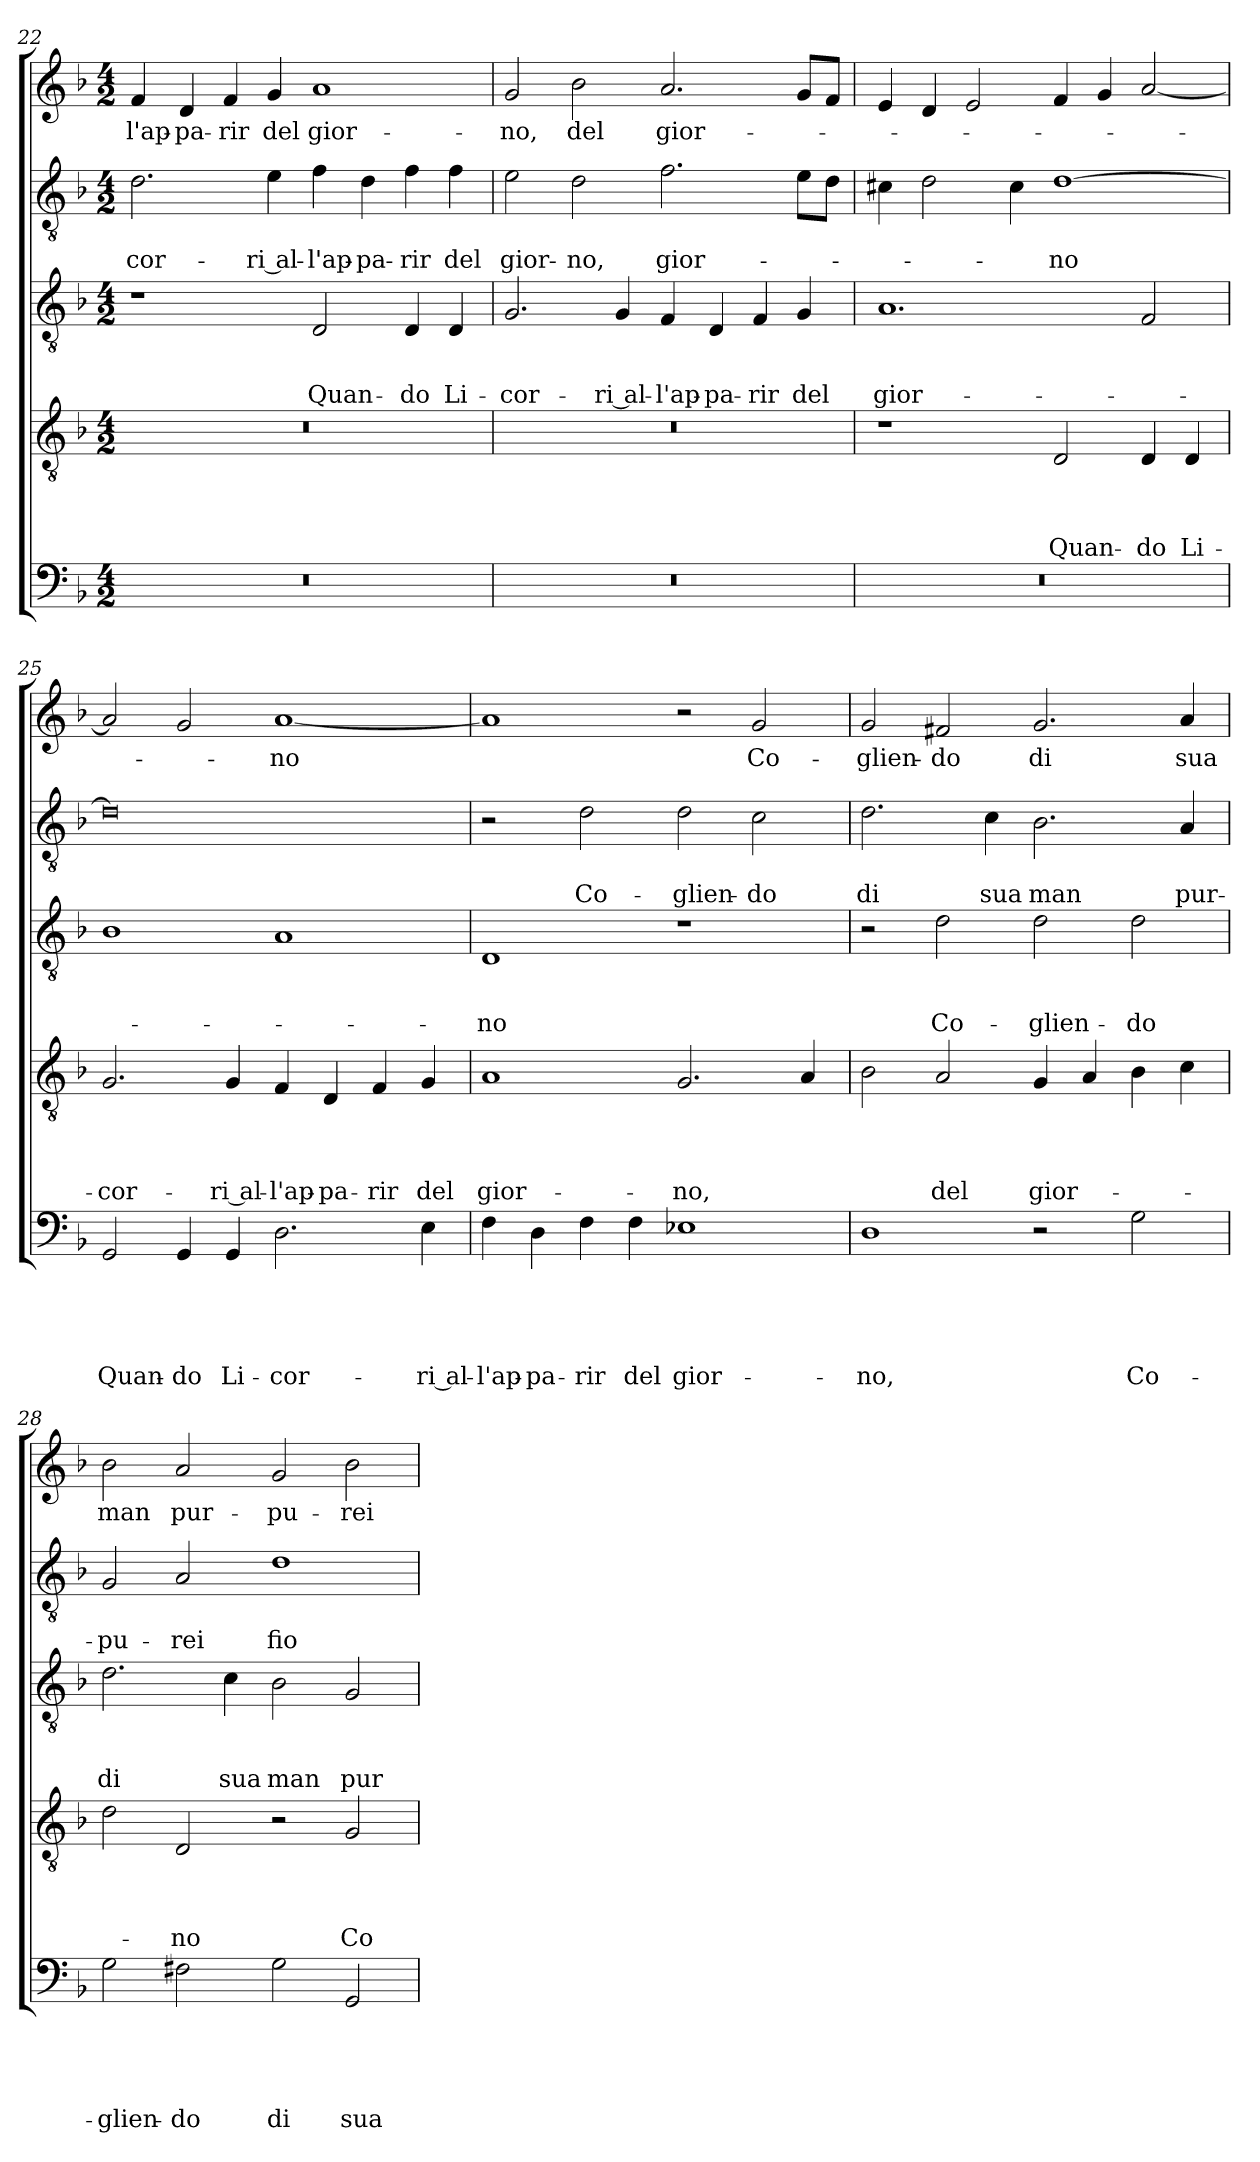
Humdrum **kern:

**kern	**text	**text	**text	**text	**text	**kern	**text	**text	**text	**text	**kern	**text	**text	**text	**kern	**text	**text	**kern	**text
*part5	*part5	*part5	*part5	*part5	*part5	*part4	*part4	*part4	*part4	*part4	*part3	*part3	*part3	*part3	*part2	*part2	*part2	*part1	*part1
*staff5	*staff5	*staff5	*staff5	*staff5	*staff5	*staff4	*staff4	*staff4	*staff4	*staff4	*staff3	*staff3	*staff3	*staff3	*staff2	*staff2	*staff2	*staff1	*staff1
*clefF4	*	*	*	*	*	*clefGv2	*	*	*	*	*clefGv2	*	*	*	*clefGv2	*	*	*clefG2	*
*k[b-]	*	*	*	*	*	*k[b-]	*	*	*	*	*k[b-]	*	*	*	*k[b-]	*	*	*k[b-]	*
*d:	*	*	*	*	*	*d:	*	*	*	*	*d:	*	*	*	*d:	*	*	*d:	*
*M4/2	*	*	*	*	*	*M4/2	*	*	*	*	*M4/2	*	*	*	*M4/2	*	*	*M4/2	*
=22	=22	=22	=22	=22	=22	=22	=22	=22	=22	=22	=22	=22	=22	=22	=22	=22	=22	=22	=22
!	!	!	!	!	!	!	!	!	!	!	!	!	!	!	!	!	!LO:LY:b	!	!LO:LY:b
0r	.	.	.	.	.	0r	.	.	.	.	1r	.	.	.	2.d\	.	-cor-	4f/	-l'ap-
!	!	!	!	!	!	!	!	!	!	!	!	!	!	!	!	!	!	!	!LO:LY:b
.	.	.	.	.	.	.	.	.	.	.	.	.	.	.	.	.	.	4d/	-pa-
!	!	!	!	!	!	!	!	!	!	!	!	!	!	!	!	!	!	!	!LO:LY:b
.	.	.	.	.	.	.	.	.	.	.	.	.	.	.	.	.	.	4f/	-rir
!	!	!	!	!	!	!	!	!	!	!	!	!	!	!	!	!	!LO:LY:b	!	!LO:LY:b
.	.	.	.	.	.	.	.	.	.	.	.	.	.	.	4e\	.	-ri al-	4g/	del
!	!	!	!	!	!	!	!	!	!	!	!	!	!	!LO:LY:b	!	!	!LO:LY:b	!	!LO:LY:b
.	.	.	.	.	.	.	.	.	.	.	2D/	.	.	Quan-	4f\	.	-l'ap-	1a	gior-
!	!	!	!	!	!	!	!	!	!	!	!	!	!	!	!	!	!LO:LY:b	!	!
.	.	.	.	.	.	.	.	.	.	.	.	.	.	.	4d\	.	-pa-	.	.
!	!	!	!	!	!	!	!	!	!	!	!	!	!	!LO:LY:b	!	!	!LO:LY:b	!	!
.	.	.	.	.	.	.	.	.	.	.	4D/	.	.	-do	4f\	.	-rir	.	.
!	!	!	!	!	!	!	!	!	!	!	!	!	!	!LO:LY:b	!	!	!LO:LY:b	!	!
.	.	.	.	.	.	.	.	.	.	.	4D/	.	.	Li-	4f\	.	del	.	.
=23	=23	=23	=23	=23	=23	=23	=23	=23	=23	=23	=23	=23	=23	=23	=23	=23	=23	=23	=23
!	!	!	!	!	!	!	!	!	!	!	!	!	!	!LO:LY:b	!	!	!LO:LY:b	!	!LO:LY:b
0r	.	.	.	.	.	0r	.	.	.	.	2.G/	.	.	-cor-	2e\	.	gior-	2g/	-no,
!	!	!	!	!	!	!	!	!	!	!	!	!	!	!	!	!	!LO:LY:b	!	!LO:LY:b
.	.	.	.	.	.	.	.	.	.	.	.	.	.	.	2d\	.	-no,	2b-\	del
!	!	!	!	!	!	!	!	!	!	!	!	!	!	!LO:LY:b	!	!	!	!	!
.	.	.	.	.	.	.	.	.	.	.	4G/	.	.	-ri al-	.	.	.	.	.
!	!	!	!	!	!	!	!	!	!	!	!	!	!	!LO:LY:b	!	!	!LO:LY:b	!	!LO:LY:b
.	.	.	.	.	.	.	.	.	.	.	4F/	.	.	-l'ap-	2.f\	.	gior-	2.a/	gior-
!	!	!	!	!	!	!	!	!	!	!	!	!	!	!LO:LY:b	!	!	!	!	!
.	.	.	.	.	.	.	.	.	.	.	4D/	.	.	-pa-	.	.	.	.	.
!	!	!	!	!	!	!	!	!	!	!	!	!	!	!LO:LY:b	!	!	!	!	!
.	.	.	.	.	.	.	.	.	.	.	4F/	.	.	-rir	.	.	.	.	.
!	!	!	!	!	!	!	!	!	!	!	!	!	!	!LO:LY:b	!	!	!	!	!
.	.	.	.	.	.	.	.	.	.	.	4G/	.	.	del	8e\L	.	.	8g/L	.
.	.	.	.	.	.	.	.	.	.	.	.	.	.	.	8d\J	.	.	8f/J	.
=24	=24	=24	=24	=24	=24	=24	=24	=24	=24	=24	=24	=24	=24	=24	=24	=24	=24	=24	=24
!	!	!	!	!	!	!	!	!	!	!	!	!	!	!LO:LY:b	!	!	!	!	!
0r	.	.	.	.	.	1r	.	.	.	.	1.A	.	.	gior-	4c#X\	.	.	4e/	.
.	.	.	.	.	.	.	.	.	.	.	.	.	.	.	2d\	.	.	4d/	.
.	.	.	.	.	.	.	.	.	.	.	.	.	.	.	.	.	.	2e/	.
.	.	.	.	.	.	.	.	.	.	.	.	.	.	.	4c#\	.	.	.	.
!	!	!	!	!	!	!	!	!	!	!LO:LY:b	!	!	!	!	!	!	!LO:LY:b	!	!
.	.	.	.	.	.	2D/	.	.	.	Quan-	.	.	.	.	[1d	.	-no	4f/	.
.	.	.	.	.	.	.	.	.	.	.	.	.	.	.	.	.	.	4g/	.
!	!	!	!	!	!	!	!	!	!	!LO:LY:b	!	!	!	!	!	!	!	!	!
.	.	.	.	.	.	4D/	.	.	.	-do	2F/	.	.	.	.	.	.	[2a/	.
!	!	!	!	!	!	!	!	!	!	!LO:LY:b	!	!	!	!	!	!	!	!	!
.	.	.	.	.	.	4D/	.	.	.	Li-	.	.	.	.	.	.	.	.	.
!!LO:LB:g=z
=25	=25	=25	=25	=25	=25	=25	=25	=25	=25	=25	=25	=25	=25	=25	=25	=25	=25	=25	=25
!	!	!	!	!	!LO:LY:b	!	!	!	!	!LO:LY:b	!	!	!	!	!	!	!	!	!
2GG/	.	.	.	.	Quan-	2.G/	.	.	.	-cor-	1B-	.	.	.	0d]	.	.	2a/]	.
!	!	!	!	!	!LO:LY:b	!	!	!	!	!	!	!	!	!	!	!	!	!	!
4GG/	.	.	.	.	-do	.	.	.	.	.	.	.	.	.	.	.	.	2g/	.
!	!	!	!	!	!LO:LY:b	!	!	!	!	!LO:LY:b	!	!	!	!	!	!	!	!	!
4GG/	.	.	.	.	Li-	4G/	.	.	.	-ri al-	.	.	.	.	.	.	.	.	.
!	!	!	!	!	!LO:LY:b	!	!	!	!	!LO:LY:b	!	!	!	!	!	!	!	!	!LO:LY:b
2.D\	.	.	.	.	-cor-	4F/	.	.	.	-l'ap-	1A	.	.	.	.	.	.	[1a	-no
!	!	!	!	!	!	!	!	!	!	!LO:LY:b	!	!	!	!	!	!	!	!	!
.	.	.	.	.	.	4D/	.	.	.	-pa-	.	.	.	.	.	.	.	.	.
!	!	!	!	!	!	!	!	!	!	!LO:LY:b	!	!	!	!	!	!	!	!	!
.	.	.	.	.	.	4F/	.	.	.	-rir	.	.	.	.	.	.	.	.	.
!	!	!	!	!	!LO:LY:b	!	!	!	!	!LO:LY:b	!	!	!	!	!	!	!	!	!
4E\	.	.	.	.	-ri al-	4G/	.	.	.	del	.	.	.	.	.	.	.	.	.
=26	=26	=26	=26	=26	=26	=26	=26	=26	=26	=26	=26	=26	=26	=26	=26	=26	=26	=26	=26
!	!	!	!	!	!LO:LY:b	!	!	!	!	!LO:LY:b	!	!	!	!LO:LY:b	!	!	!	!	!
4F\	.	.	.	.	-l'ap-	1A	.	.	.	gior-	1D	.	.	-no	2r	.	.	1a]	.
!	!	!	!	!	!LO:LY:b	!	!	!	!	!	!	!	!	!	!	!	!	!	!
4D\	.	.	.	.	-pa-	.	.	.	.	.	.	.	.	.	.	.	.	.	.
!	!	!	!	!	!LO:LY:b	!	!	!	!	!	!	!	!	!	!	!	!LO:LY:b	!	!
4F\	.	.	.	.	-rir	.	.	.	.	.	.	.	.	.	2d\	.	Co-	.	.
!	!	!	!	!	!LO:LY:b	!	!	!	!	!	!	!	!	!	!	!	!	!	!
4F\	.	.	.	.	del	.	.	.	.	.	.	.	.	.	.	.	.	.	.
!	!	!	!	!	!LO:LY:b	!	!	!	!	!LO:LY:b	!	!	!	!	!	!	!LO:LY:b	!	!
1E-X	.	.	.	.	gior-	2.G/	.	.	.	-no,	1r	.	.	.	2d\	.	-glien-	2r	.
!	!	!	!	!	!	!	!	!	!	!	!	!	!	!	!	!	!LO:LY:b	!	!LO:LY:b
.	.	.	.	.	.	.	.	.	.	.	.	.	.	.	2c\	.	-do	2g/	Co-
.	.	.	.	.	.	4A/	.	.	.	.	.	.	.	.	.	.	.	.	.
=27	=27	=27	=27	=27	=27	=27	=27	=27	=27	=27	=27	=27	=27	=27	=27	=27	=27	=27	=27
!	!	!	!	!	!LO:LY:b	!	!	!	!	!	!	!	!	!	!	!	!LO:LY:b	!	!LO:LY:b
1D	.	.	.	.	-no,	2B-\	.	.	.	.	2r	.	.	.	2.d\	.	di	2g/	-glien-
!	!	!	!	!	!	!	!	!	!	!LO:LY:b	!	!	!	!LO:LY:b	!	!	!	!	!LO:LY:b
.	.	.	.	.	.	2A/	.	.	.	del	2d\	.	.	Co-	.	.	.	2f#X/	-do
!	!	!	!	!	!	!	!	!	!	!	!	!	!	!	!	!	!LO:LY:b	!	!
.	.	.	.	.	.	.	.	.	.	.	.	.	.	.	4c\	.	sua	.	.
!	!	!	!	!	!	!	!	!	!	!LO:LY:b	!	!	!	!LO:LY:b	!	!	!LO:LY:b	!	!LO:LY:b
2r	.	.	.	.	.	4G/	.	.	.	gior-	2d\	.	.	-glien-	2.B-\	.	man	2.g/	di
.	.	.	.	.	.	4A/	.	.	.	.	.	.	.	.	.	.	.	.	.
!	!	!	!	!	!LO:LY:b	!	!	!	!	!	!	!	!	!LO:LY:b	!	!	!	!	!
2G\	.	.	.	.	Co-	4B-\	.	.	.	.	2d\	.	.	-do	.	.	.	.	.
!	!	!	!	!	!	!	!	!	!	!	!	!	!	!	!	!	!LO:LY:b	!	!LO:LY:b
.	.	.	.	.	.	4c\	.	.	.	.	.	.	.	.	4A/	.	pur-	4a/	sua
=28	=28	=28	=28	=28	=28	=28	=28	=28	=28	=28	=28	=28	=28	=28	=28	=28	=28	=28	=28
!	!	!	!	!	!LO:LY:b	!	!	!	!	!	!	!	!	!LO:LY:b	!	!	!LO:LY:b	!	!LO:LY:b
2G\	.	.	.	.	-glien-	2d\	.	.	.	.	2.d\	.	.	di	2G/	.	-pu-	2b-\	man
!	!	!	!	!	!LO:LY:b	!	!	!	!	!LO:LY:b	!	!	!	!	!	!	!LO:LY:b	!	!LO:LY:b
2F#X\	.	.	.	.	-do	2D/	.	.	.	-no	.	.	.	.	2A/	.	-rei	2a/	pur-
!	!	!	!	!	!	!	!	!	!	!	!	!	!	!LO:LY:b	!	!	!	!	!
.	.	.	.	.	.	.	.	.	.	.	4c\	.	.	sua	.	.	.	.	.
!	!	!	!	!	!LO:LY:b	!	!	!	!	!	!	!	!	!LO:LY:b	!	!	!LO:LY:b	!	!LO:LY:b
2G\	.	.	.	.	di	2r	.	.	.	.	2B-\	.	.	man	1d	.	fio-	2g/	-pu-
!	!	!	!	!	!LO:LY:b	!	!	!	!	!LO:LY:b	!	!	!	!LO:LY:b	!	!	!	!	!LO:LY:b
2GG/	.	.	.	.	sua	2G/	.	.	.	Co-	2G/	.	.	pur-	.	.	.	2b-\	-rei
=	=	=	=	=	=	=	=	=	=	=	=	=	=	=	=	=	=	=	=
*-	*-	*-	*-	*-	*-	*-	*-	*-	*-	*-	*-	*-	*-	*-	*-	*-	*-	*-	*-
